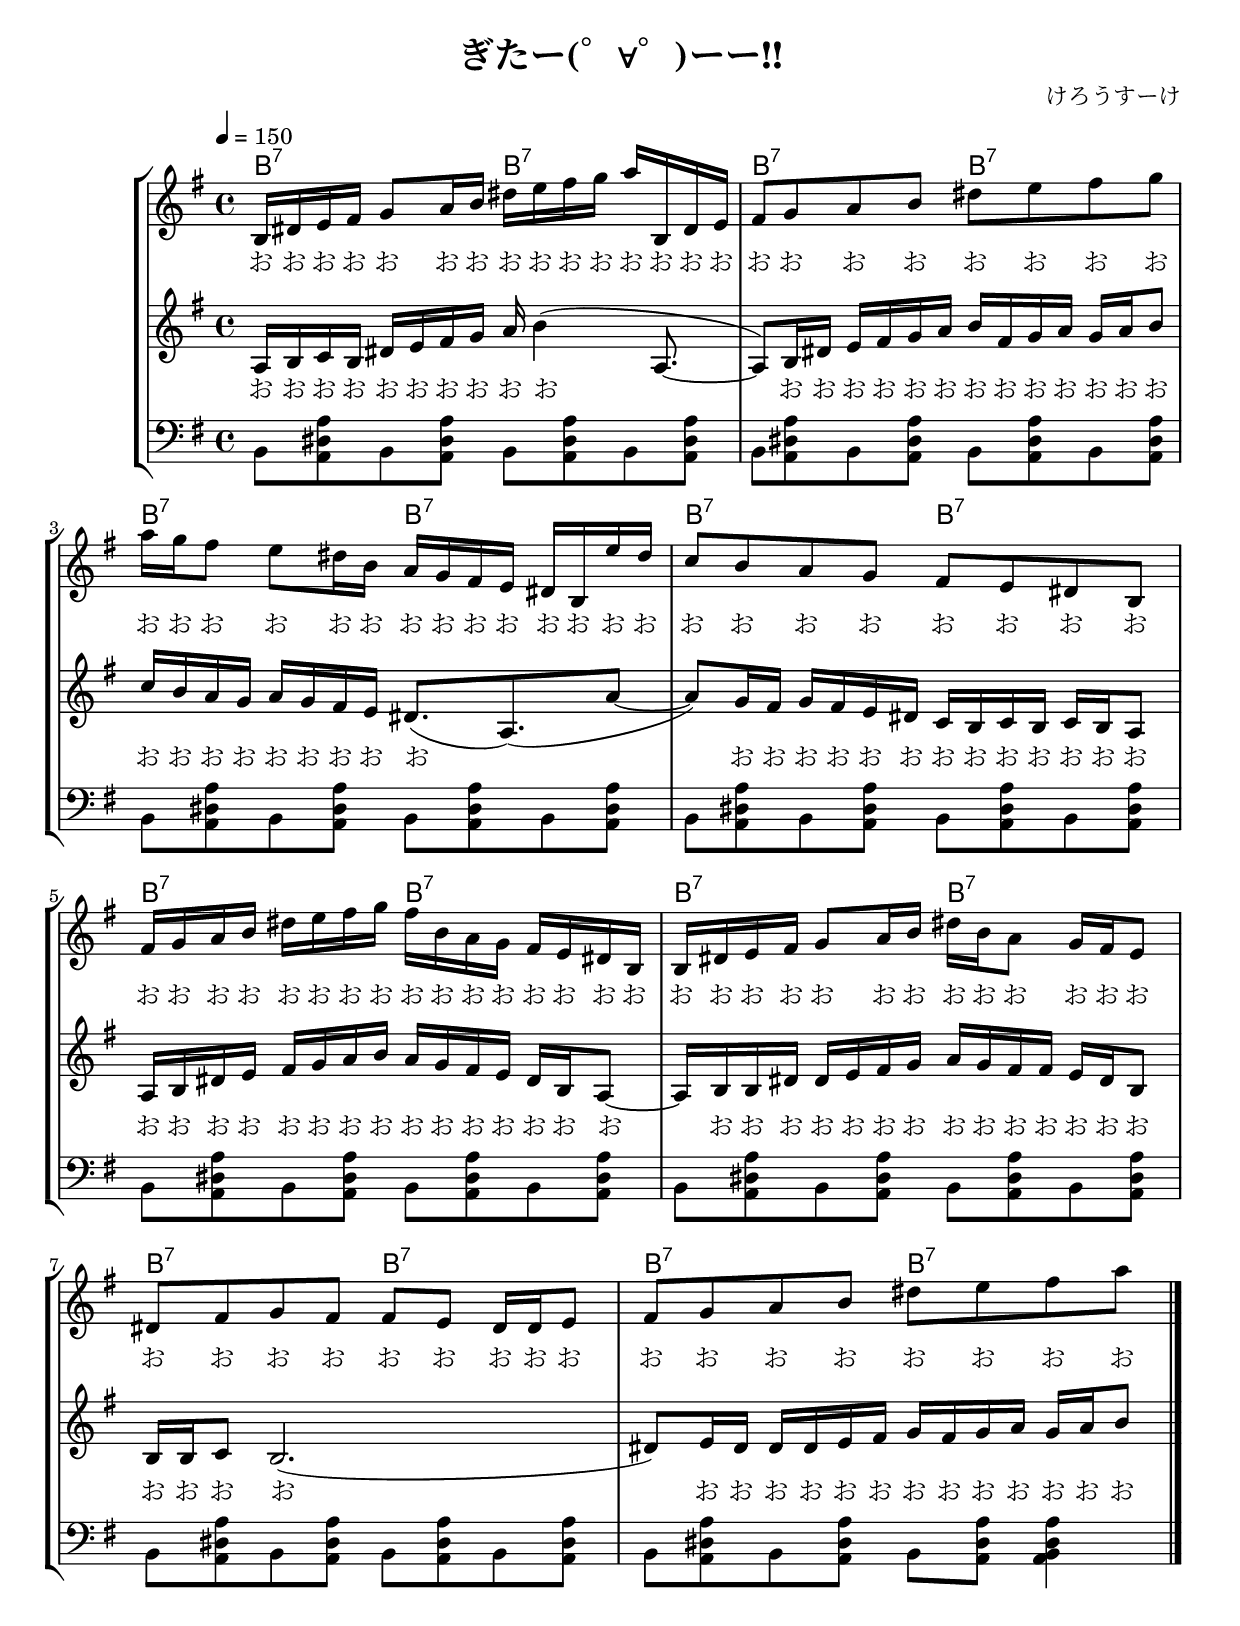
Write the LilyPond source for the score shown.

\version "2.12.1"

\header {
	title = \markup {ぎたー(゜∀゜)ーー!!}
	composer = \markup \center-column {けろうすーけ}
}

harmony = \chordmode {
	b2:7 b:7 b:7 b:7 b:7 b:7 b:7 b:7 b:7 b:7 b:7 b:7 b:7 b:7 b:7 b:7 
}

melody = {
	\set Staff.midiInstrument = #"Distorted Guitar"
		\key g \major
	\tempo 4 = 150
b16  dis'16  e'16  fis'16  g'8  a'16  b'16  dis''16  e''16  fis''16  g''16  a''16  b16  dis'16  e'16 
	fis'8  g'8  a'8  b'8  dis''8  e''8  fis''8  g''8 
	a''16  g''16  fis''8  e''8  dis''16  b'16  a'16  g'16  fis'16  e'16  dis'16  b16  e''16  dis''16 
	c''8  b'8  a'8  g'8  fis'8  e'8  dis'8  b8 
	fis'16  g'16  a'16  b'16  dis''16  e''16  fis''16  g''16  fis''16  b'16  a'16  g'16  fis'16  e'16  dis'16  b16 
	b16  dis'16  e'16  fis'16  g'8  a'16  b'16  dis''16  b'16  a'8  g'16  fis'16  e'8 
	dis'8  fis'8  g'8  fis'8  fis'8  e'8  dis'16  dis'16  e'8 
	fis'8  g'8  a'8  b'8  dis''8  e''8  fis''8  a''8
}

words = \lyricmode {
	お  お  お  お  お  お  お  お  お  お  お  お  お  お  お  お  お  お  お  お  お  お  お  お  お  お  お  お  お  お  お  お  お  お  お  お  お  お  お  お  お  お  お  お  お  お  お  お  お  お  お  お  お  お  お  お  お  お  お  お  お  お  お  お  お  お  お  お  お  お  お  お  お  お  お  お  お  お  お  お  お  お  お  お  お  お  お  お  お  お  お  
}

secondmelody = {
	\set Staff.midiInstrument = #"Distorted Guitar"
		\key g \major
	\tempo 4 = 150
a16  b16  c'16  b16  dis'16  e'16  fis'16  g'16  a'16  b'4  (a8.~ 
	a8)  b16  dis'16  e'16  fis'16  g'16  a'16  b'16  fis'16  g'16  a'16  g'16  a'16  b'8 
	c''16  b'16  a'16  g'16  a'16  g'16  fis'16  e'16  dis'8.  (a8.)  (a'8~ 
	a'8)  g'16  fis'16  g'16  fis'16  e'16  dis'16  c'16  b16  c'16  b16  c'16  b16  a8 
	a16  b16  dis'16  e'16  fis'16  g'16  a'16  b'16  a'16  g'16  fis'16  e'16  dis'16  b16  a8~ 
	a16  b16  b16  dis'16  dis'16  e'16  fis'16  g'16  a'16  g'16  fis'16  fis'16  e'16  dis'16  b8 
	b16  b16  c'8  b2. 
	(dis'8)  e'16  dis'16  dis'16  dis'16  e'16  fis'16  g'16  fis'16  g'16  a'16  g'16  a'16  b'8
}

secondwords = \lyricmode {
	お  お  お  お  お  お  お  お  お  お  お  お  お  お  お  お  お  お  お  お  お  お  お  お  お  お  お  お  お  お  お  お  お  お  お  お  お  お  お  お  お  お  お  お  お  お  お  お  お  お  お  お  お  お  お  お  お  お  お  お  お  お  お  お  お  お  お  お  お  お  お  お  お  お  お  お  お  お  お  お  お  お  お  お  お  お  お  お  お  お  お  
}

tempochange = {
	\tempo 4 = 150
	r1 | r1 | r1 | r1 | r1 | r1 | r1 | r1 \bar "|."
}

mainacc = {
	\clef bass
	\set Staff.midiInstrument = #"Distorted Guitar"
	\key g \major
	\tempo 4 = 150
	b,8 <a, dis a> b, <a, dis a>
	b,8 <a, dis a> b, <a, dis a>
	b,8 <a, dis a> b, <a, dis a>
	b,8 <a, dis a> b, <a, dis a>
	b,8 <a, dis a> b, <a, dis a>
	b,8 <a, dis a> b, <a, dis a>
	b,8 <a, dis a> b, <a, dis a>
	b,8 <a, dis a> b, <a, dis a>
	b,8 <a, dis a> b, <a, dis a>
	b,8 <a, dis a> b, <a, dis a>
	b,8 <a, dis a> b, <a, dis a>
	b,8 <a, dis a> b, <a, dis a>
	b,8 <a, dis a> b, <a, dis a>
	b,8 <a, dis a> b, <a, dis a>
	b,8 <a, dis a> b, <a, dis a>
	b,8 <a, dis a>8 <b, a, dis a>4
	\bar "|."
}

subacc = {
	\clef bass
	\set Staff.midiInstrument = #"Sitar"
	\key g \major
	\tempo 4 = 150
	b,8 a dis a
	b,8 a dis a
	b,8 a dis a
	b,8 a dis a
	b,8 a dis a
	b,8 a dis a
	b,8 a dis a
	b,8 a dis a
	b,8 a dis a
	b,8 a dis a
	b,8 a dis a
	b,8 a dis a
	b,8 a dis a
	b,8 a dis a
	b,8 a dis a
	<b, a, dis a>2
	\bar "|."
}

percA = {
	\drummode {
	r4 hh4 hh4 hh4  |hh4 hh4 hh4 hh4  |hh4 hh4 hh4 hh4  |hh4 hh4 hh4 hh4  |r4 hh4 hh4 hh4  |hh4 hh4 hh4 hh4  |hh4 hh4 hh4 hh4  |hh4 hh4 hh4 hh4  \bar "|."
	}
}

percB = {
	\drummode {
	r8 hhp4 hhp4 hhp4 hhp8  |r8 hhp4 hhp4 hhp4 hhp8  |r8 hhp4 hhp4 hhp4 hhp8  |r8 hhp4 hhp4 hhp4 hhp8  |r8 hhp4 hhp4 hhp4 hhp8  |r8 hhp4 hhp4 hhp4 hhp8  |r8 hhp4 hhp4 hhp4 hhp8  |r8 hhp4 hhp2 r8  \bar "|."
	}
}

percC = {
	\drummode {
	r4 sn2 sn4  |r4 sn2 sn8. sn16  |r4 sn2 sn4  |r4 sn2 sn8. sn16  |r4 sn2 sn4  |r4 sn2 sn8. sn16  |r4 sn2 sn4  |r4 sn4 r16 sn16 sn8. sn16 sn16 sn16  \bar "|."
	}
}

percD = {
	\drummode {
	bd2 bd8 bd16 bd4 r16  |bd2 bd8 bd16 bd4 r16  |bd2 bd8 bd16 bd4 r16  |bd2 bd8 bd16 bd4 r16  |bd2 bd8 bd16 bd4 r16  |bd2 bd8 bd16 bd4 r16  |bd2 bd8 bd16 bd4 r16  |bd4. bd8 bd4 bd4  \bar "|."
	}
}

percE = {
	\drummode {
	cymc1  |r1 |r1 |r1 |cymc1  |r1 |r1 |r1 \bar "|."
	}
}

\score {
	<<
		\new StaffGroup <<
			\new ChordNames {\harmony}
			\new Voice = "melody" {\melody}
			\new Lyrics \lyricsto "melody" \words
			\new Voice = "secondmelody" {\secondmelody}
			\new Lyrics \lyricsto "secondmelody" \secondwords
			\new Staff = "mainacc" {\mainacc}
		>>
	>>
	\layout { }
}
